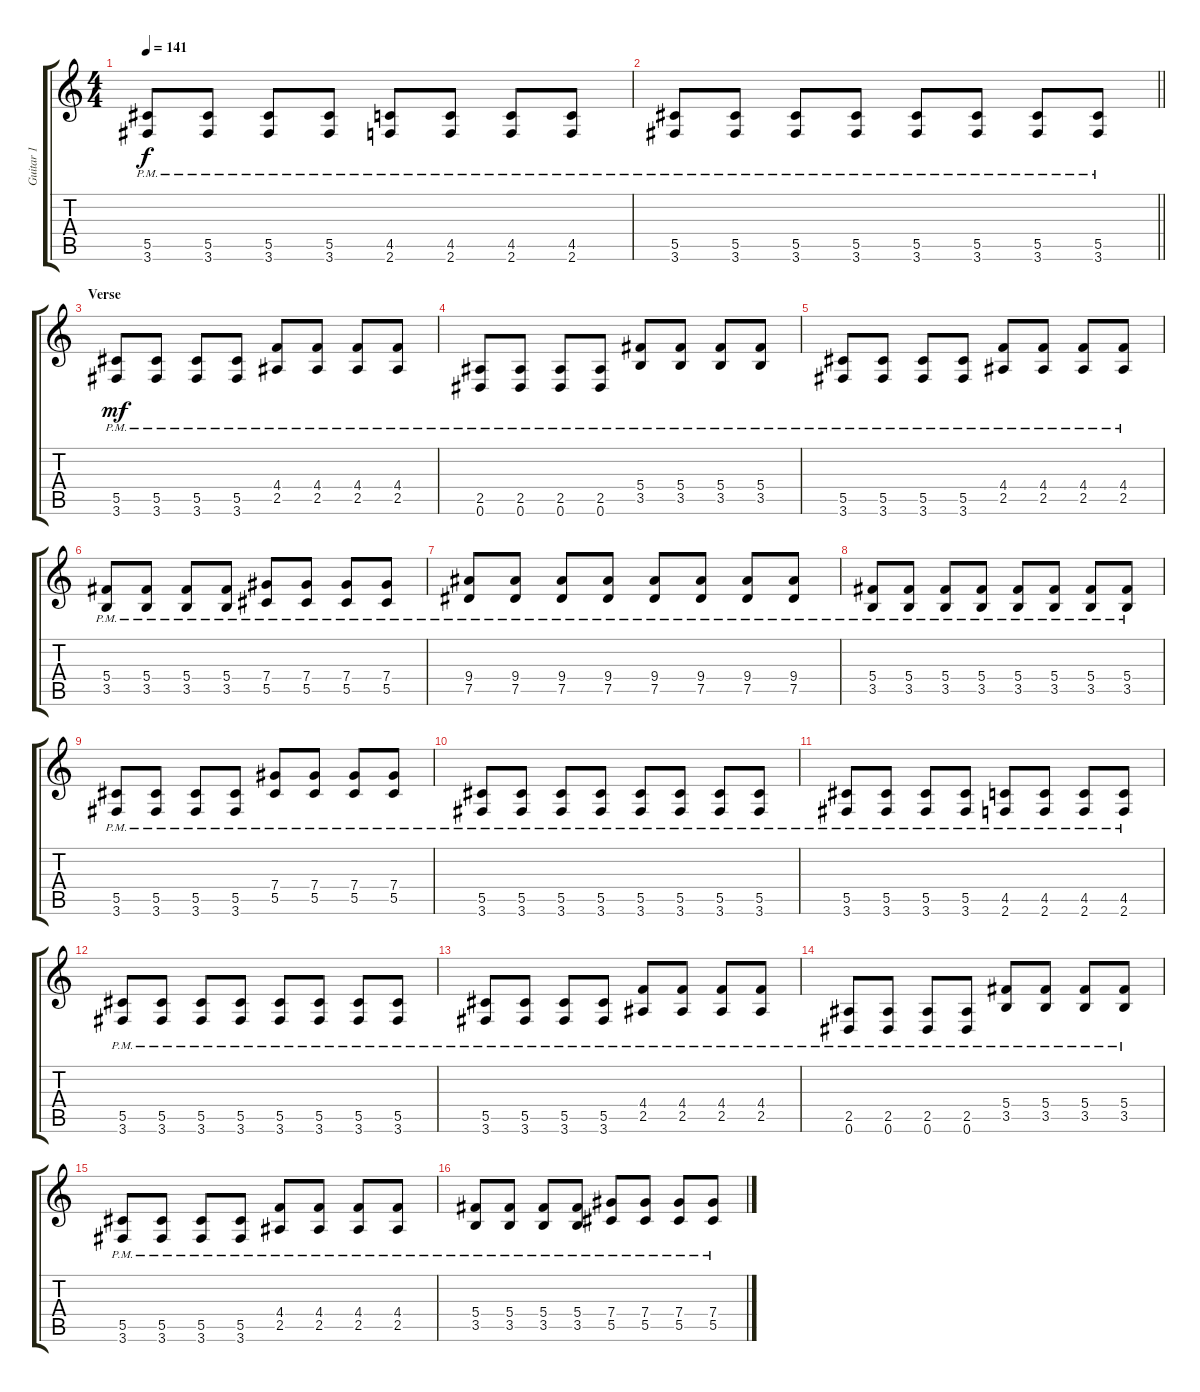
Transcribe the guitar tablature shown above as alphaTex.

\track ("Guitar 1" "Guitar 1") {instrument electricguitarmuted}
\staff {score tabs}
\tuning (Eb4 Bb3 Gb3 Db3 Ab2 Eb2) {hide}
\ts (4 4)
\tempo 141
\clef g2
\ks c
(5.5{pm} 3.6{pm}).8{dy f} (5.5{pm} 3.6{pm}).8 (5.5{pm} 3.6{pm}).8 (5.5{pm} 3.6{pm}).8 (4.5{pm} 2.6{pm}).8 (4.5{pm} 2.6{pm}).8 (4.5{pm} 2.6{pm}).8 (4.5{pm} 2.6{pm}).8 |
\barLineRight lightlight
(5.5{pm} 3.6{pm}).8 (5.5{pm} 3.6{pm}).8 (5.5{pm} 3.6{pm}).8 (5.5{pm} 3.6{pm}).8 (5.5{pm} 3.6{pm}).8 (5.5{pm} 3.6{pm}).8 (5.5{pm} 3.6{pm}).8 (5.5{pm} 3.6{pm}).8 |
\section ("" "Verse")
(5.5{pm} 3.6{pm}).8{dy mf instrument electricguitarmuted} (5.5{pm} 3.6{pm}).8 (5.5{pm} 3.6{pm}).8 (5.5{pm} 3.6{pm}).8 (4.4{pm} 2.5{pm}).8 (4.4{pm} 2.5{pm}).8 (4.4{pm} 2.5{pm}).8 (4.4{pm} 2.5{pm}).8 |
(2.5{pm} 0.6{pm}).8 (2.5{pm} 0.6{pm}).8 (2.5{pm} 0.6{pm}).8 (2.5{pm} 0.6{pm}).8 (5.4{pm} 3.5{pm}).8 (5.4{pm} 3.5{pm}).8 (5.4{pm} 3.5{pm}).8 (5.4{pm} 3.5{pm}).8 |
(5.5{pm} 3.6{pm}).8 (5.5{pm} 3.6{pm}).8 (5.5{pm} 3.6{pm}).8 (5.5{pm} 3.6{pm}).8 (4.4{pm} 2.5{pm}).8 (4.4{pm} 2.5{pm}).8 (4.4{pm} 2.5{pm}).8 (4.4{pm} 2.5{pm}).8 |
(5.4{pm} 3.5{pm}).8 (5.4{pm} 3.5{pm}).8 (5.4{pm} 3.5{pm}).8 (5.4{pm} 3.5{pm}).8 (7.4{pm} 5.5{pm}).8 (7.4{pm} 5.5{pm}).8 (7.4{pm} 5.5{pm}).8 (7.4{pm} 5.5{pm}).8 |
(9.4{pm} 7.5{pm}).8 (9.4{pm} 7.5{pm}).8 (9.4{pm} 7.5{pm}).8 (9.4{pm} 7.5{pm}).8 (9.4{pm} 7.5{pm}).8 (9.4{pm} 7.5{pm}).8 (9.4{pm} 7.5{pm}).8 (9.4{pm} 7.5{pm}).8 |
(5.4 3.5{pm}).8 (5.4 3.5{pm}).8 (5.4 3.5{pm}).8 (5.4 3.5{pm}).8 (5.4 3.5{pm}).8 (5.4 3.5{pm}).8 (5.4 3.5{pm}).8 (5.4 3.5{pm}).8 |
(5.5{pm} 3.6{pm}).8 (5.5{pm} 3.6{pm}).8 (5.5{pm} 3.6{pm}).8 (5.5{pm} 3.6{pm}).8 (7.4{pm} 5.5{pm}).8 (7.4{pm} 5.5{pm}).8 (7.4{pm} 5.5{pm}).8 (7.4{pm} 5.5{pm}).8 |
(5.5{pm} 3.6{pm}).8 (5.5{pm} 3.6{pm}).8 (5.5{pm} 3.6{pm}).8 (5.5{pm} 3.6{pm}).8 (5.5{pm} 3.6{pm}).8 (5.5{pm} 3.6{pm}).8 (5.5{pm} 3.6{pm}).8 (5.5{pm} 3.6{pm}).8 |
(5.5{pm} 3.6{pm}).8 (5.5{pm} 3.6{pm}).8 (5.5{pm} 3.6{pm}).8 (5.5{pm} 3.6{pm}).8 (4.5{pm} 2.6{pm}).8 (4.5{pm} 2.6{pm}).8 (4.5{pm} 2.6{pm}).8 (4.5{pm} 2.6{pm}).8 |
(5.5{pm} 3.6{pm}).8 (5.5{pm} 3.6{pm}).8 (5.5{pm} 3.6{pm}).8 (5.5{pm} 3.6{pm}).8 (5.5{pm} 3.6{pm}).8 (5.5{pm} 3.6{pm}).8 (5.5{pm} 3.6{pm}).8 (5.5{pm} 3.6{pm}).8 |
(5.5{pm} 3.6{pm}).8 (5.5{pm} 3.6{pm}).8 (5.5{pm} 3.6{pm}).8 (5.5{pm} 3.6{pm}).8 (4.4{pm} 2.5{pm}).8 (4.4{pm} 2.5{pm}).8 (4.4{pm} 2.5{pm}).8 (4.4{pm} 2.5{pm}).8 |
(2.5{pm} 0.6{pm}).8 (2.5{pm} 0.6{pm}).8 (2.5{pm} 0.6{pm}).8 (2.5{pm} 0.6{pm}).8 (5.4{pm} 3.5{pm}).8 (5.4{pm} 3.5{pm}).8 (5.4{pm} 3.5{pm}).8 (5.4{pm} 3.5{pm}).8 |
(5.5{pm} 3.6{pm}).8 (5.5{pm} 3.6{pm}).8 (5.5{pm} 3.6{pm}).8 (5.5{pm} 3.6{pm}).8 (4.4{pm} 2.5{pm}).8 (4.4{pm} 2.5{pm}).8 (4.4{pm} 2.5{pm}).8 (4.4{pm} 2.5{pm}).8 |
(5.4{pm} 3.5{pm}).8 (5.4{pm} 3.5{pm}).8 (5.4{pm} 3.5{pm}).8 (5.4{pm} 3.5{pm}).8 (7.4{pm} 5.5{pm}).8 (7.4{pm} 5.5{pm}).8 (7.4{pm} 5.5{pm}).8 (7.4{pm} 5.5{pm}).8
